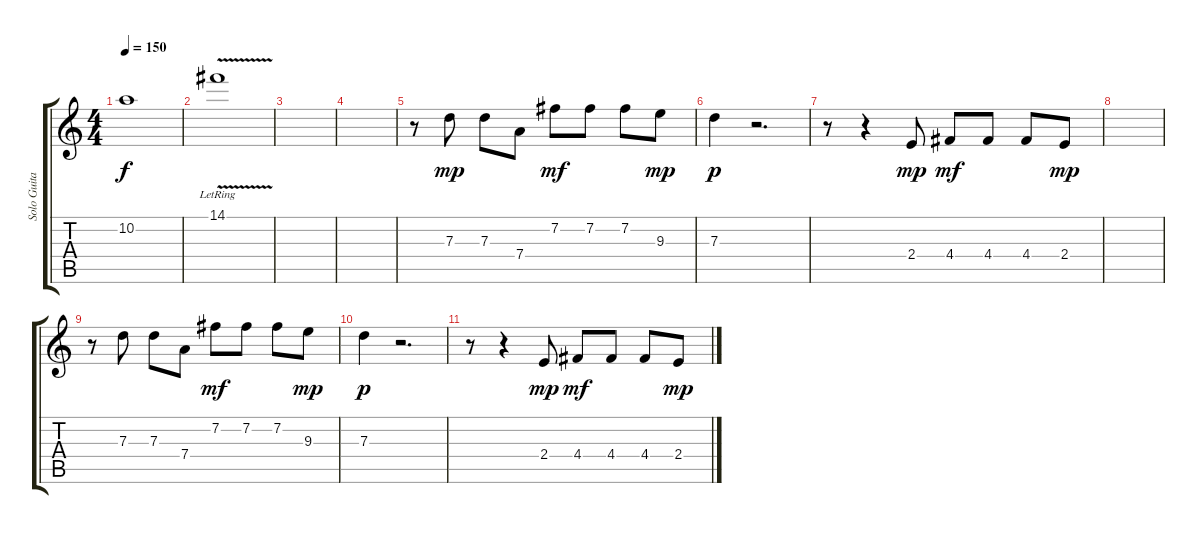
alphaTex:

\track ("Solo Guitar" "Solo Guita") {instrument overdrivenguitar}
\staff {score tabs}
\tuning (E4 B3 G3 D3 A2 E2) {hide}
\ts (4 4)
\tempo 150
\clef g2
\ks c
10.2{t}.1{dy f} |
14.1{v lr}.1 |
|
|
r.8 7.3.8{dy mp} 7.3.8 7.4.8 7.2.8{dy mf} 7.2.8 7.2.8 9.3.8{dy mp} |
7.3.4{dy p} r.2{d} |
r.8 r.4 2.4.8{dy mp} 4.4.8{dy mf} 4.4.8 4.4.8 2.4.8{dy mp} |
|
r.8 7.3.8 7.3.8 7.4.8 7.2.8{dy mf} 7.2.8 7.2.8 9.3.8{dy mp} |
7.3.4{dy p} r.2{d} |
r.8 r.4 2.4.8{dy mp} 4.4.8{dy mf} 4.4.8 4.4.8 2.4.8{dy mp}
